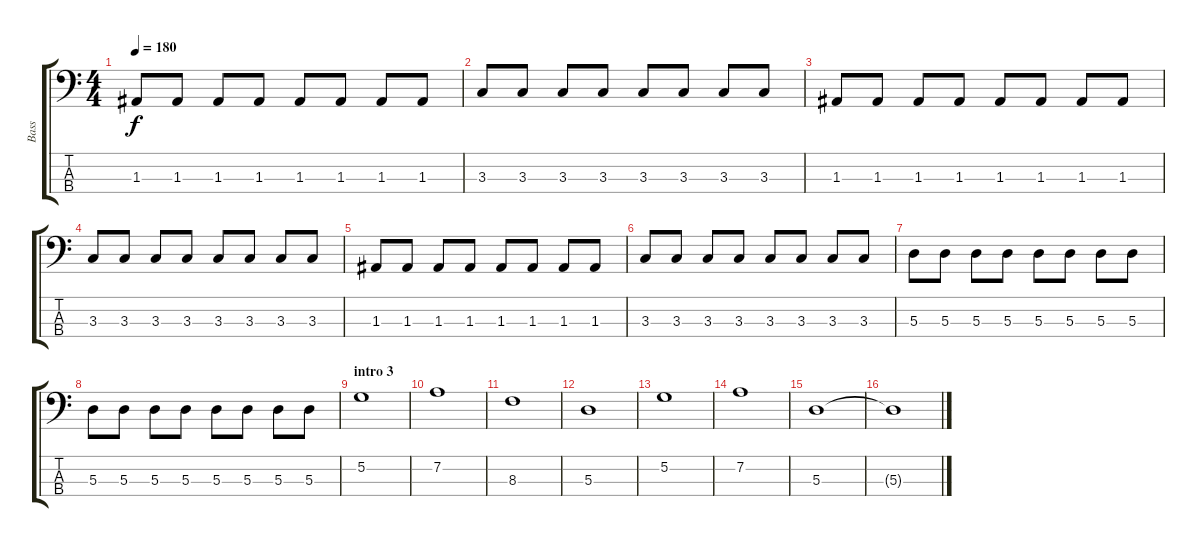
\track ("Bass" "Bass") {instrument electricbassfinger}
\staff {score tabs}
\tuning (G2 D2 A1 E1) {hide}
\ts (4 4)
\tempo 180
\clef f4
\ks c
1.3.8{dy f} 1.3.8 1.3.8 1.3.8 1.3.8 1.3.8 1.3.8 1.3.8 |
3.3.8 3.3.8 3.3.8 3.3.8 3.3.8 3.3.8 3.3.8 3.3.8 |
1.3.8 1.3.8 1.3.8 1.3.8 1.3.8 1.3.8 1.3.8 1.3.8 |
3.3.8 3.3.8 3.3.8 3.3.8 3.3.8 3.3.8 3.3.8 3.3.8 |
1.3.8 1.3.8 1.3.8 1.3.8 1.3.8 1.3.8 1.3.8 1.3.8 |
3.3.8 3.3.8 3.3.8 3.3.8 3.3.8 3.3.8 3.3.8 3.3.8 |
5.3.8 5.3.8 5.3.8 5.3.8 5.3.8 5.3.8 5.3.8 5.3.8 |
5.3.8 5.3.8 5.3.8 5.3.8 5.3.8 5.3.8 5.3.8 5.3.8 |
\section ("" "intro 3")
5.2.1 |
7.2.1 |
8.3.1 |
5.3.1 |
5.2.1 |
7.2.1 |
5.3.1 |
5.3{t}.1
